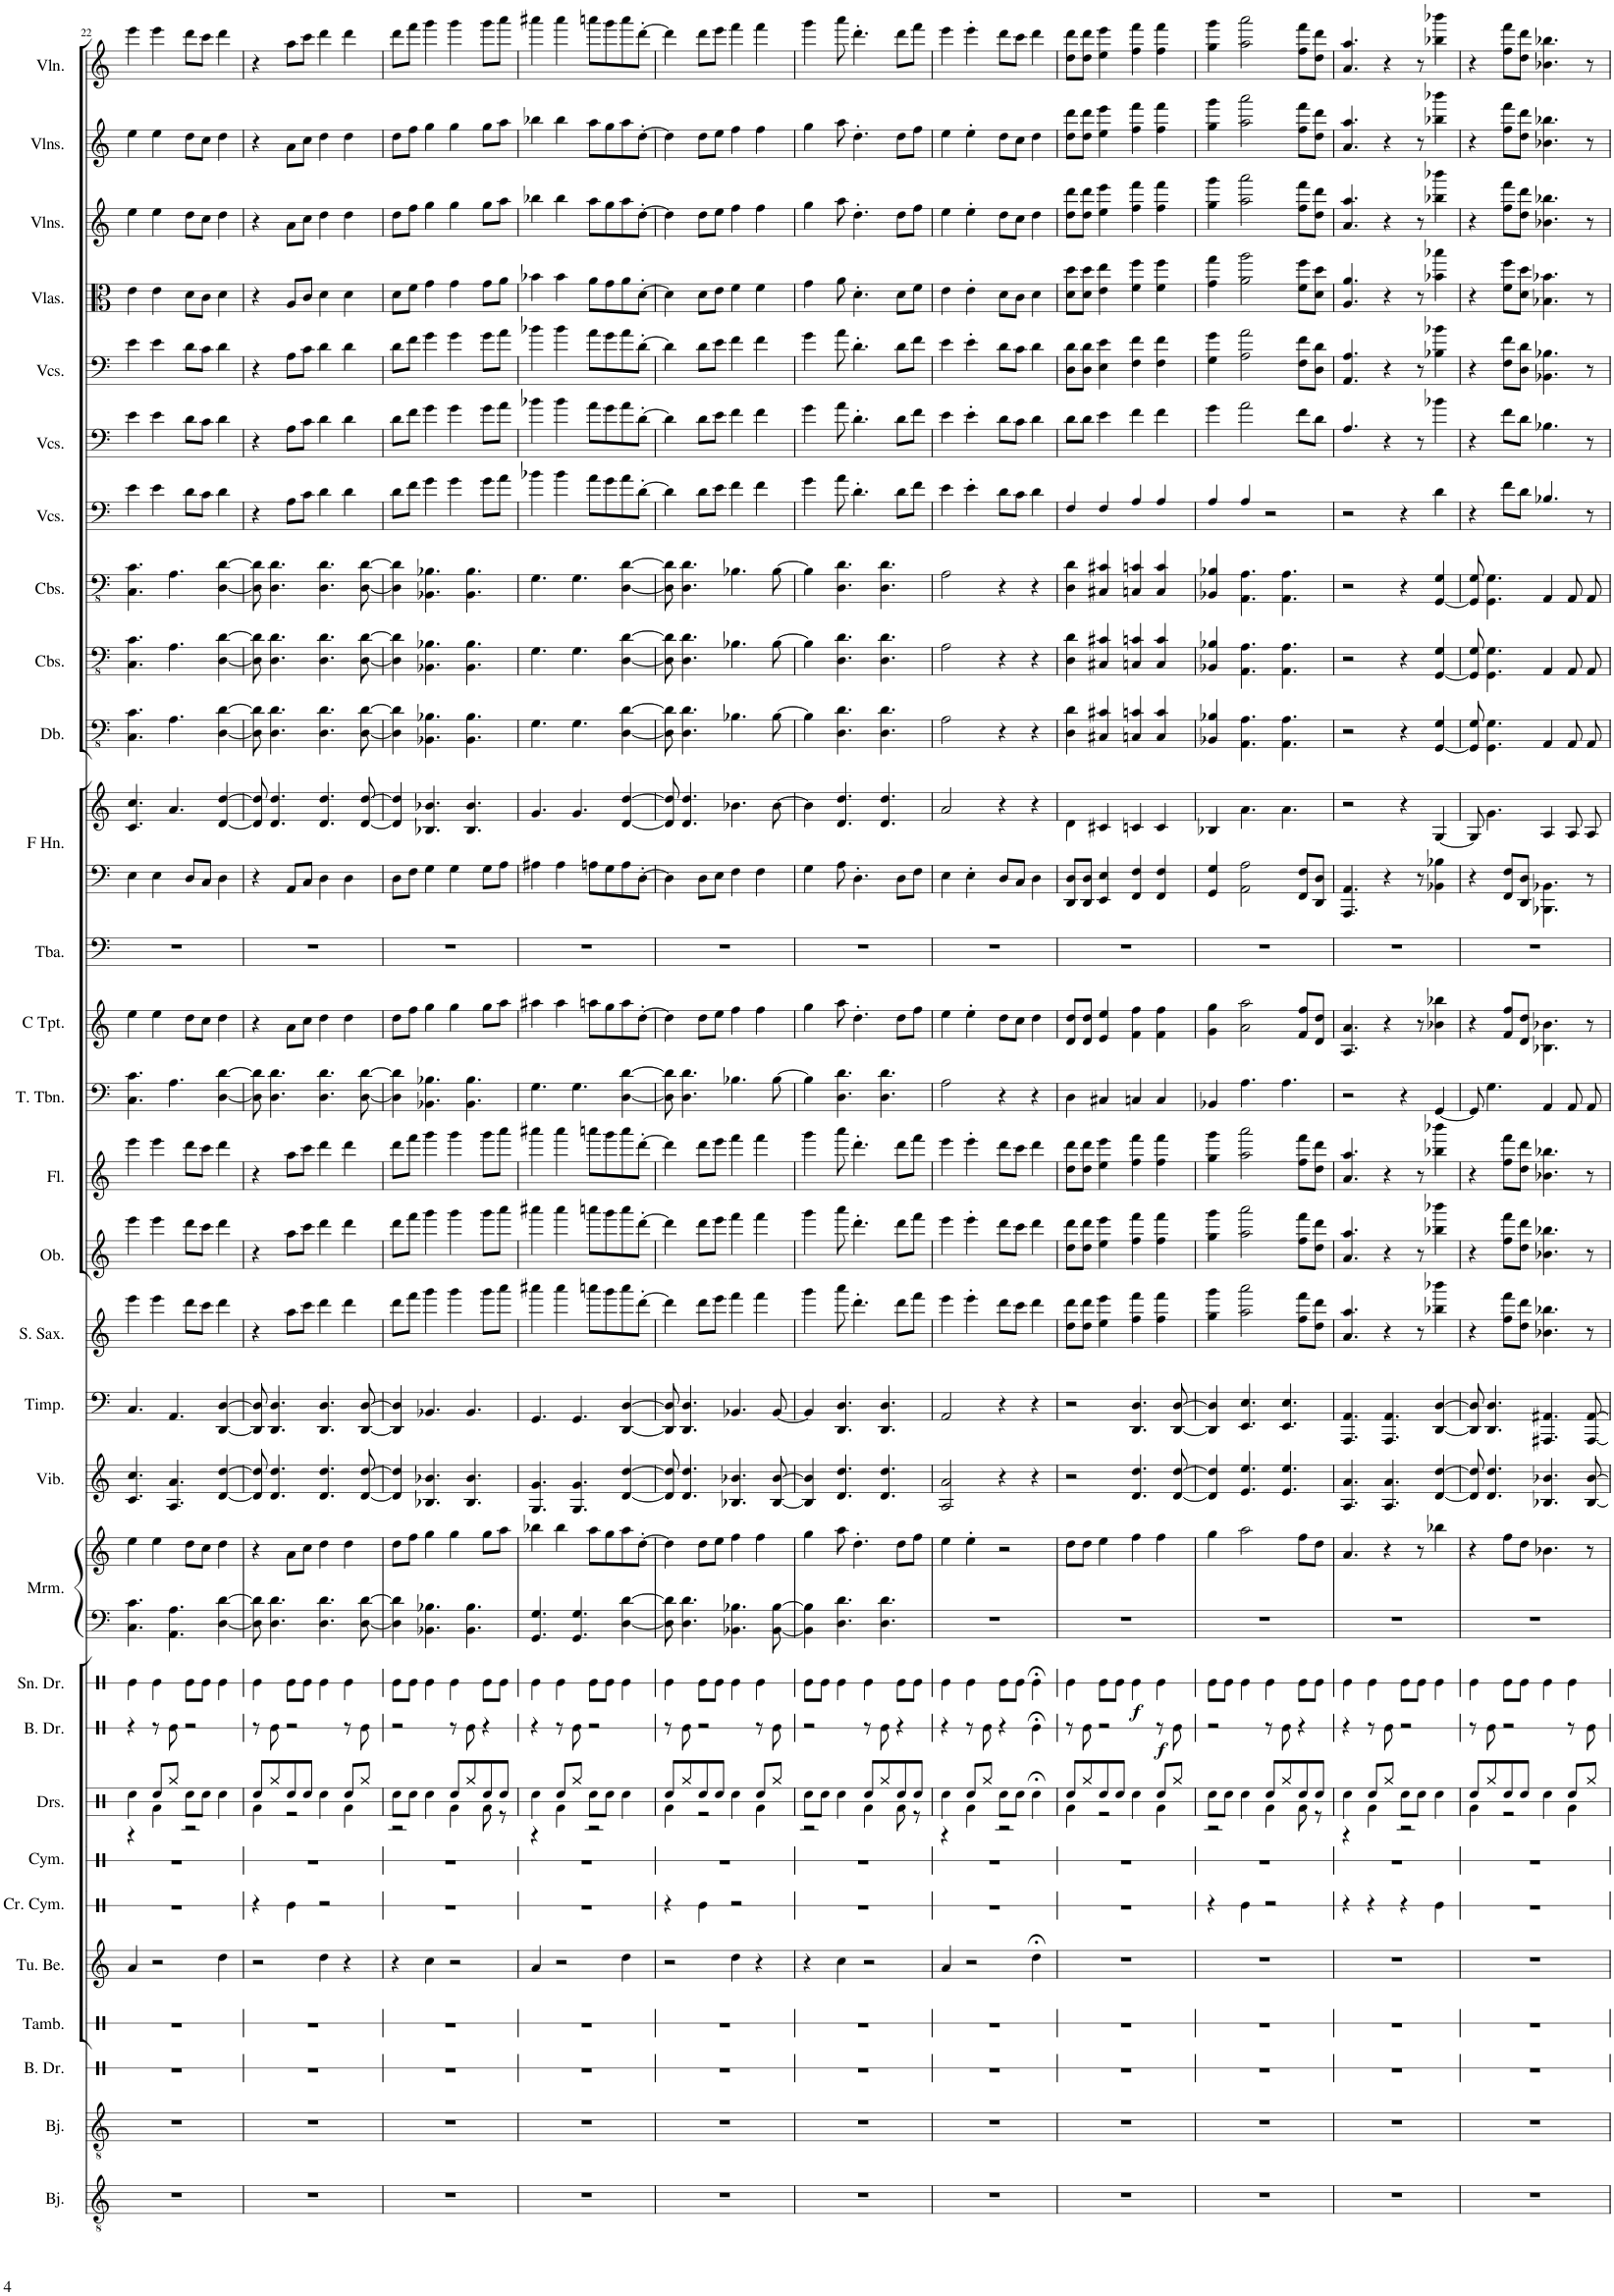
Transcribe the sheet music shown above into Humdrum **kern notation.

**kern	**kern	**kern	**kern	**kern	**kern	**kern	**kern	**kern	**dynam	**kern	**dynam	**kern	**kern	**kern	**kern	**kern	**kern	**kern	**kern	**kern	**kern	**kern	**kern	**kern	**kern	**kern	**kern	**kern	**kern	**kern	**kern	**kern	**kern
*part30	*part29	*part28	*part27	*part26	*part25	*part24	*part23	*part22	*part22	*part21	*part21	*part20	*part20	*part19	*part18	*part17	*part16	*part15	*part14	*part13	*part12	*part11	*part11	*part10	*part9	*part8	*part7	*part6	*part5	*part4	*part3	*part2	*part1
*staff32	*staff31	*staff30	*staff29	*staff28	*staff27	*staff26	*staff25	*staff24	*staff24	*staff23	*staff23	*staff22	*staff21	*staff20	*staff19	*staff18	*staff17	*staff16	*staff15	*staff14	*staff13	*staff12	*staff11	*staff10	*staff9	*staff8	*staff7	*staff6	*staff5	*staff4	*staff3	*staff2	*staff1
*I"Banjo	*I"Banjo	*I"Bass Drum	*I"Tambourine	*I"Tubular Bells	*I"Crash Cymbal	*I"Cymbal	*I"Drumset	*I"Bass Drum	*	*I"Snare Drum	*	*I"Marimba	*	*I"Vibraphone	*I"Timpani	*I"Soprano Saxophone	*I"Oboe	*I"Flute	*I"Tenor Trombone	*I"C Trumpet	*I"Tuba	*I"Horn in F	*	*I"Double Bass	*I"Contrabasses	*I"Contrabasses	*I"Violoncellos	*I"Violoncellos	*I"Violoncellos	*I"Violas	*I"Violins	*I"Violins	*I"Violin
*I'Bj.	*I'Bj.	*I'B. Dr.	*I'Tamb.	*I'Tu. Be.	*I'Cr. Cym.	*I'Cym.	*I'Drs.	*I'B. Dr.	*	*I'Sn. Dr.	*	*I'Mrm.	*	*I'Vib.	*I'Timp.	*I'S. Sax.	*I'Ob.	*I'Fl.	*I'T. Tbn.	*I'C Tpt.	*I'Tba.	*	*	*I'Db.	*I'Cbs.	*I'Cbs.	*I'Vcs.	*I'Vcs.	*I'Vcs.	*I'Vlas.	*I'Vlns.	*I'Vlns.	*I'Vln.
!!LO:PB:g=z
*clefGv2	*clefGv2	*clefX	*clefX	*clefG2	*clefX	*clefX	*clefX	*clefX	*	*clefX	*	*clefF4	*clefG2	*clefG2	*clefF4	*clefG2	*clefG2	*clefG2	*clefF4	*clefG2	*clefF4	*clefF4	*clefG2	*clefFv4	*clefFv4	*clefFv4	*clefF4	*clefF4	*clefF4	*clefC3	*clefG2	*clefG2	*clefG2
*ITrd7c12	*ITrd7c12	*	*	*	*	*	*	*	*	*	*	*	*	*	*	*ITrd1c2	*	*	*	*	*	*ITrd4c7	*ITrd4c7	*ITrd7c12	*	*	*	*	*	*	*	*	*
*k[]	*k[]	*k[]	*k[]	*k[]	*k[]	*k[]	*k[]	*k[]	*	*k[]	*	*k[]	*k[]	*k[]	*k[]	*k[]	*k[]	*k[]	*k[]	*k[]	*k[]	*k[]	*k[]	*k[]	*k[]	*k[]	*k[]	*k[]	*k[]	*k[]	*k[]	*k[]	*k[]
*M2/2	*M2/2	*M2/2	*M2/2	*M2/2	*M2/2	*M2/2	*M2/2	*M2/2	*	*M2/2	*	*M2/2	*M2/2	*M2/2	*M2/2	*M2/2	*M2/2	*M2/2	*M2/2	*M2/2	*M2/2	*M2/2	*M2/2	*M2/2	*M2/2	*M2/2	*M2/2	*M2/2	*M2/2	*M2/2	*M2/2	*M2/2	*M2/2
*met(c|)	*met(c|)	*met(c|)	*met(c|)	*met(c|)	*met(c|)	*met(c|)	*met(c|)	*met(c|)	*	*met(c|)	*	*met(c|)	*met(c|)	*met(c|)	*met(c|)	*met(c|)	*met(c|)	*met(c|)	*met(c|)	*met(c|)	*met(c|)	*met(c|)	*met(c|)	*met(c|)	*met(c|)	*met(c|)	*met(c|)	*met(c|)	*met(c|)	*met(c|)	*met(c|)	*met(c|)	*met(c|)
=22	=22	=22	=22	=22	=22	=22	=22	=22	=22	=22	=22	=22	=22	=22	=22	=22	=22	=22	=22	=22	=22	=22	=22	=22	=22	=22	=22	=22	=22	=22	=22	=22	=22
*	*	*	*	*	*	*	*^	*	*	*	*	*	*	*	*	*	*	*	*	*	*	*	*	*	*	*	*	*	*	*	*	*	*
1r	1r	1r	1r	4a/	1r	1r	4Rcc\	4r	4r	.	4Re\	.	4.C\ 4.c\	4ee\	4.c/ 4.cc/	4.C/	4eee\	4eee\	4eee\	4.C\ 4.c\	4ee\	1r	4E\	4.c/ 4.cc/	4.CC\ 4.C\	4.CC\ 4.C\	4.CC\ 4.C\	4e\	4e\	4e\	4e\	4ee\	4ee\	4eee\
.	.	.	.	2r	.	.	8Rcc/L	4Ra\	8r	.	4Re\	.	.	4ee\	.	.	4eee\	4eee\	4eee\	.	4ee\	.	4E\	.	.	.	.	4e\	4e\	4e\	4e\	4ee\	4ee\	4eee\
.	.	.	.	.	.	.	8Ree/J	.	8Re\	.	.	.	4.AA\ 4.A\	.	4.A/ 4.a/	4.AA/	.	.	.	4.A\	.	.	.	4.a/	4.AA\	4.AA\	4.AA\	.	.	.	.	.	.	.
.	.	.	.	.	.	.	8Rcc\L	2r	2r	.	8Re\L	.	.	8dd\L	.	.	8ddd\L	8ddd\L	8ddd\L	.	8dd\L	.	8D/L	.	.	.	.	8d\L	8d\L	8d\L	8d\L	8dd\L	8dd\L	8ddd\L
.	.	.	.	.	.	.	8Rcc\J	.	.	.	8Re\J	.	.	8cc\J	.	.	8ccc\J	8ccc\J	8ccc\J	.	8cc\J	.	8C/J	.	.	.	.	8c\J	8c\J	8c\J	8c\J	8cc\J	8cc\J	8ccc\J
.	.	.	.	4dd\	.	.	4Rcc\	.	.	.	4Re\	.	[4D\ [4d\	4dd\	[4d/ [4dd/	[4DD/ [4D/	4ddd\	4ddd\	4ddd\	[4D\ [4d\	4dd\	.	4D\	[4d/ [4dd/	[4DD\ [4D\	[4DD\ [4D\	[4DD\ [4D\	4d\	4d\	4d\	4d\	4dd\	4dd\	4ddd\
=23	=23	=23	=23	=23	=23	=23	=23	=23	=23	=23	=23	=23	=23	=23	=23	=23	=23	=23	=23	=23	=23	=23	=23	=23	=23	=23	=23	=23	=23	=23	=23	=23	=23	=23
1r	1r	1r	1r	2r	4r	1r	8Rcc/L	4Ra\	8r	.	4Re\	.	8D\] 8d\]	4r	8d/] 8dd/]	8DD/] 8D/]	4r	4r	4r	8D\] 8d\]	4r	1r	4r	8d/] 8dd/]	8DD\] 8D\]	8DD\] 8D\]	8DD\] 8D\]	4r	4r	4r	4r	4r	4r	4r
.	.	.	.	.	.	.	8Ree/	.	8Re\	.	.	.	4.D\ 4.d\	.	4.d/ 4.dd/	4.DD/ 4.D/	.	.	.	4.D\ 4.d\	.	.	.	4.d/ 4.dd/	4.DD\ 4.D\	4.DD\ 4.D\	4.DD\ 4.D\	.	.	.	.	.	.	.
.	.	.	.	.	4Re\	.	8Rcc/	2r	2r	.	8Re\L	.	.	8a\L	.	.	8aa\L	8aa\L	8aa\L	.	8a\L	.	8AA/L	.	.	.	.	8A\L	8A\L	8A\L	8A/L	8a\L	8a\L	8aa\L
.	.	.	.	.	.	.	8Rcc/J	.	.	.	8Re\J	.	.	8cc\J	.	.	8ccc\J	8ccc\J	8ccc\J	.	8cc\J	.	8C/J	.	.	.	.	8c\J	8c\J	8c\J	8c/J	8cc\J	8cc\J	8ccc\J
.	.	.	.	4dd\	2r	.	4Rcc\	.	.	.	4Re\	.	4.D\ 4.d\	4dd\	4.d/ 4.dd/	4.DD/ 4.D/	4ddd\	4ddd\	4ddd\	4.D\ 4.d\	4dd\	.	4D\	4.d/ 4.dd/	4.DD\ 4.D\	4.DD\ 4.D\	4.DD\ 4.D\	4d\	4d\	4d\	4d\	4dd\	4dd\	4ddd\
.	.	.	.	4r	.	.	8Rcc/L	4Ra\	8r	.	4Re\	.	.	4dd\	.	.	4ddd\	4ddd\	4ddd\	.	4dd\	.	4D\	.	.	.	.	4d\	4d\	4d\	4d\	4dd\	4dd\	4ddd\
.	.	.	.	.	.	.	8Ree/J	.	8Re\	.	.	.	[8D\ [8d\	.	[8d/ [8dd/	[8DD/ [8D/	.	.	.	[8D\ [8d\	.	.	.	[8d/ [8dd/	[8DD\ [8D\	[8DD\ [8D\	[8DD\ [8D\	.	.	.	.	.	.	.
=24	=24	=24	=24	=24	=24	=24	=24	=24	=24	=24	=24	=24	=24	=24	=24	=24	=24	=24	=24	=24	=24	=24	=24	=24	=24	=24	=24	=24	=24	=24	=24	=24	=24	=24
1r	1r	1r	1r	4r	1r	1r	8Rcc\L	2r	2r	.	8Re\L	.	4D\] 4d\]	8dd\L	4d/] 4dd/]	4DD/] 4D/]	8ddd\L	8ddd\L	8ddd\L	4D\] 4d\]	8dd\L	1r	8D\L	4d/] 4dd/]	4DD\] 4D\]	4DD\] 4D\]	4DD\] 4D\]	8d\L	8d\L	8d\L	8d\L	8dd\L	8dd\L	8ddd\L
.	.	.	.	.	.	.	8Rcc\J	.	.	.	8Re\J	.	.	8ff\J	.	.	8fff\J	8fff\J	8fff\J	.	8ff\J	.	8F\J	.	.	.	.	8f\J	8f\J	8f\J	8f\J	8ff\J	8ff\J	8fff\J
.	.	.	.	4cc\	.	.	4Rcc\	.	.	.	4Re\	.	4.BB-X\ 4.B-X\	4gg\	4.B-X/ 4.b-X/	4.BB-X/	4ggg\	4ggg\	4ggg\	4.BB-X\ 4.B-X\	4gg\	.	4G\	4.B-X/ 4.b-X/	4.BBB-X\ 4.BB-X\	4.BBB-X\ 4.BB-X\	4.BBB-X\ 4.BB-X\	4g\	4g\	4g\	4g\	4gg\	4gg\	4ggg\
.	.	.	.	2r	.	.	8Rcc/L	4Ra\	8r	.	4Re\	.	.	4gg\	.	.	4ggg\	4ggg\	4ggg\	.	4gg\	.	4G\	.	.	.	.	4g\	4g\	4g\	4g\	4gg\	4gg\	4ggg\
.	.	.	.	.	.	.	8Ree/	.	8Re\	.	.	.	4.BB-\ 4.B-\	.	4.B-/ 4.b-/	4.BB-/	.	.	.	4.BB-\ 4.B-\	.	.	.	4.B-/ 4.b-/	4.BBB-\ 4.BB-\	4.BBB-\ 4.BB-\	4.BBB-\ 4.BB-\	.	.	.	.	.	.	.
.	.	.	.	.	.	.	8Rcc/	8Ra\	4r	.	8Re\L	.	.	8gg\L	.	.	8ggg\L	8ggg\L	8ggg\L	.	8gg\L	.	8G\L	.	.	.	.	8g\L	8g\L	8g\L	8g\L	8gg\L	8gg\L	8ggg\L
.	.	.	.	.	.	.	8Rcc/J	8r	.	.	8Re\J	.	.	8aa\J	.	.	8aaa\J	8aaa\J	8aaa\J	.	8aa\J	.	8A\J	.	.	.	.	8a\J	8a\J	8a\J	8a\J	8aa\J	8aa\J	8aaa\J
=25	=25	=25	=25	=25	=25	=25	=25	=25	=25	=25	=25	=25	=25	=25	=25	=25	=25	=25	=25	=25	=25	=25	=25	=25	=25	=25	=25	=25	=25	=25	=25	=25	=25	=25
1r	1r	1r	1r	4a/	1r	1r	4Rcc\	4r	4r	.	4Re\	.	4.GG/ 4.G/	4bb-X\	4.G/ 4.g/	4.GG/	4aaa#X\	4aaa#X\	4aaa#X\	4.G\	4aa#X\	1r	4A#X\	4.g/	4.GG\	4.GG\	4.GG\	4b-X\	4b-X\	4b-X\	4b-X\	4bb-X\	4bb-X\	4aaa#X\
.	.	.	.	2r	.	.	8Rcc/L	4Ra\	8r	.	4Re\	.	.	4bb-\	.	.	4aaa#\	4aaa#\	4aaa#\	.	4aa#\	.	4A#\	.	.	.	.	4b-\	4b-\	4b-\	4b-\	4bb-\	4bb-\	4aaa#\
.	.	.	.	.	.	.	8Ree/J	.	8Re\	.	.	.	4.GG/ 4.G/	.	4.G/ 4.g/	4.GG/	.	.	.	4.G\	.	.	.	4.g/	4.GG\	4.GG\	4.GG\	.	.	.	.	.	.	.
.	.	.	.	.	.	.	8Rcc\L	2r	2r	.	8Re\L	.	.	8aa\L	.	.	8aaan\L	8aaan\L	8aaan\L	.	8aan\L	.	8An\L	.	.	.	.	8a\L	8a\L	8a\L	8a\L	8aa\L	8aa\L	8aaan\L
.	.	.	.	.	.	.	8Rcc\J	.	.	.	8Re\J	.	.	8gg\	.	.	8ggg\	8ggg\	8ggg\	.	8gg\	.	8G\	.	.	.	.	8g\	8g\	8g\	8g\	8gg\	8gg\	8ggg\
.	.	.	.	4dd\	.	.	4Rcc\	.	.	.	4Re\	.	[4D\ [4d\	8aa\	[4d/ [4dd/	[4DD/ [4D/	8aaa\	8aaa\	8aaa\	[4D\ [4d\	8aa\	.	8A\	[4d/ [4dd/	[4DD\ [4D\	[4DD\ [4D\	[4DD\ [4D\	8a\	8a\	8a\	8a\	8aa\	8aa\	8aaa\
.	.	.	.	.	.	.	.	.	.	.	.	.	.	[8dd'\J	.	.	[8ddd'\J	[8ddd'\J	[8ddd'\J	.	[8dd'\J	.	[8D'\J	.	.	.	.	[8d'\J	[8d'\J	[8d'\J	[8d'\J	[8dd'\J	[8dd'\J	[8ddd'\J
=26	=26	=26	=26	=26	=26	=26	=26	=26	=26	=26	=26	=26	=26	=26	=26	=26	=26	=26	=26	=26	=26	=26	=26	=26	=26	=26	=26	=26	=26	=26	=26	=26	=26	=26
1r	1r	1r	1r	2r	4r	1r	8Rcc/L	4Ra\	8r	.	4Re\	.	8D\] 8d\]	4dd\]	8d/] 8dd/]	8DD/] 8D/]	4ddd\]	4ddd\]	4ddd\]	8D\] 8d\]	4dd\]	1r	4D\]	8d/] 8dd/]	8DD\] 8D\]	8DD\] 8D\]	8DD\] 8D\]	4d\]	4d\]	4d\]	4d\]	4dd\]	4dd\]	4ddd\]
.	.	.	.	.	.	.	8Ree/	.	8Re\	.	.	.	4.D\ 4.d\	.	4.d/ 4.dd/	4.DD/ 4.D/	.	.	.	4.D\ 4.d\	.	.	.	4.d/ 4.dd/	4.DD\ 4.D\	4.DD\ 4.D\	4.DD\ 4.D\	.	.	.	.	.	.	.
.	.	.	.	.	4Re\	.	8Rcc/	2r	2r	.	8Re\L	.	.	8dd\L	.	.	8ddd\L	8ddd\L	8ddd\L	.	8dd\L	.	8D\L	.	.	.	.	8d\L	8d\L	8d\L	8d\L	8dd\L	8dd\L	8ddd\L
.	.	.	.	.	.	.	8Rcc/J	.	.	.	8Re\J	.	.	8ee\J	.	.	8eee\J	8eee\J	8eee\J	.	8ee\J	.	8E\J	.	.	.	.	8e\J	8e\J	8e\J	8e\J	8ee\J	8ee\J	8eee\J
.	.	.	.	4dd\	2r	.	4Rcc\	.	.	.	4Re\	.	4.BB-X\ 4.B-X\	4ff\	4.B-X/ 4.b-X/	4.BB-X/	4fff\	4fff\	4fff\	4.B-X\	4ff\	.	4F\	4.b-X\	4.BB-X\	4.BB-X\	4.BB-X\	4f\	4f\	4f\	4f\	4ff\	4ff\	4fff\
.	.	.	.	4r	.	.	8Rcc/L	4Ra\	8r	.	4Re\	.	.	4ff\	.	.	4fff\	4fff\	4fff\	.	4ff\	.	4F\	.	.	.	.	4f\	4f\	4f\	4f\	4ff\	4ff\	4fff\
.	.	.	.	.	.	.	8Ree/J	.	8Re\	.	.	.	[8BB-\ [8B-\	.	[8B-/ [8b-/	[8BB-/	.	.	.	[8B-\	.	.	.	[8b-\	[8BB-\	[8BB-\	[8BB-\	.	.	.	.	.	.	.
=27	=27	=27	=27	=27	=27	=27	=27	=27	=27	=27	=27	=27	=27	=27	=27	=27	=27	=27	=27	=27	=27	=27	=27	=27	=27	=27	=27	=27	=27	=27	=27	=27	=27	=27
1r	1r	1r	1r	4r	1r	1r	8Rcc\L	2r	2r	.	8Re\L	.	4BB-\] 4B-\]	4gg\	4B-/] 4b-/]	4BB-/]	4ggg\	4ggg\	4ggg\	4B-\]	4gg\	1r	4G\	4b-\]	4BB-\]	4BB-\]	4BB-\]	4g\	4g\	4g\	4g\	4gg\	4gg\	4ggg\
.	.	.	.	.	.	.	8Rcc\J	.	.	.	8Re\J	.	.	.	.	.	.	.	.	.	.	.	.	.	.	.	.	.	.	.	.	.	.	.
.	.	.	.	4cc\	.	.	4Rcc\	.	.	.	4Re\	.	4.D\ 4.d\	8aa\	4.d/ 4.dd/	4.DD/ 4.D/	8aaa\	8aaa\	8aaa\	4.D\ 4.d\	8aa\	.	8A\	4.d/ 4.dd/	4.DD\ 4.D\	4.DD\ 4.D\	4.DD\ 4.D\	8a\	8a\	8a\	8a\	8aa\	8aa\	8aaa\
.	.	.	.	.	.	.	.	.	.	.	.	.	.	4.dd'\	.	.	4.ddd'\	4.ddd'\	4.ddd'\	.	4.dd'\	.	4.D'\	.	.	.	.	4.d'\	4.d'\	4.d'\	4.d'\	4.dd'\	4.dd'\	4.ddd'\
.	.	.	.	2r	.	.	8Rcc/L	4Ra\	8r	.	4Re\	.	.	.	.	.	.	.	.	.	.	.	.	.	.	.	.	.	.	.	.	.	.	.
.	.	.	.	.	.	.	8Ree/	.	8Re\	.	.	.	4.D\ 4.d\	.	4.d/ 4.dd/	4.DD/ 4.D/	.	.	.	4.D\ 4.d\	.	.	.	4.d/ 4.dd/	4.DD\ 4.D\	4.DD\ 4.D\	4.DD\ 4.D\	.	.	.	.	.	.	.
.	.	.	.	.	.	.	8Rcc/	8Ra\	4r	.	8Re\L	.	.	8dd\L	.	.	8ddd\L	8ddd\L	8ddd\L	.	8dd\L	.	8D\L	.	.	.	.	8d\L	8d\L	8d\L	8d\L	8dd\L	8dd\L	8ddd\L
.	.	.	.	.	.	.	8Rcc/J	8r	.	.	8Re\J	.	.	8ff\J	.	.	8fff\J	8fff\J	8fff\J	.	8ff\J	.	8F\J	.	.	.	.	8f\J	8f\J	8f\J	8f\J	8ff\J	8ff\J	8fff\J
=28	=28	=28	=28	=28	=28	=28	=28	=28	=28	=28	=28	=28	=28	=28	=28	=28	=28	=28	=28	=28	=28	=28	=28	=28	=28	=28	=28	=28	=28	=28	=28	=28	=28	=28
1r	1r	1r	1r	4a/	1r	1r	4Rcc\	4r	4r	.	4Re\	.	1r	4ee\	2A/ 2a/	2AA/	4eee\	4eee\	4eee\	2A\	4ee\	1r	4E\	2a/	2AA\	2AA\	2AA\	4e\	4e\	4e\	4e\	4ee\	4ee\	4eee\
.	.	.	.	2r	.	.	8Rcc/L	4Ra\	8r	.	4Re\	.	.	4ee'\	.	.	4eee'\	4eee'\	4eee'\	.	4ee'\	.	4E'\	.	.	.	.	4e'\	4e'\	4e'\	4e'\	4ee'\	4ee'\	4eee'\
.	.	.	.	.	.	.	8Ree/J	.	8Re\	.	.	.	.	.	.	.	.	.	.	.	.	.	.	.	.	.	.	.	.	.	.	.	.	.
.	.	.	.	.	.	.	8Rcc\L	2r	4r	.	8Re\L	.	.	2r	4r	4r	8ddd\L	8ddd\L	8ddd\L	4r	8dd\L	.	8D/L	4r	4r	4r	4r	8d\L	8d\L	8d\L	8d\L	8dd\L	8dd\L	8ddd\L
.	.	.	.	.	.	.	8Rcc\J	.	.	.	8Re\J	.	.	.	.	.	8ccc\J	8ccc\J	8ccc\J	.	8cc\J	.	8C/J	.	.	.	.	8c\J	8c\J	8c\J	8c\J	8cc\J	8cc\J	8ccc\J
.	.	.	.	4dd;<\	.	.	4Rcc;<\	.	4Re;<\	.	4Re;<\	.	.	.	4r	4r	4ddd\	4ddd\	4ddd\	4r	4dd\	.	4D\	4r	4r	4r	4r	4d\	4d\	4d\	4d\	4dd\	4dd\	4ddd\
=29	=29	=29	=29	=29	=29	=29	=29	=29	=29	=29	=29	=29	=29	=29	=29	=29	=29	=29	=29	=29	=29	=29	=29	=29	=29	=29	=29	=29	=29	=29	=29	=29	=29	=29
1r	1r	1r	1r	1r	1r	1r	8Rcc/L	4Ra\	8r	.	4Re\	.	1r	8dd\L	2r	2r	8dd\ 8ddd\L	8dd\ 8ddd\L	8dd\ 8ddd\L	4D\	8d/ 8dd/L	1r	8DD/ 8D/L	4d\	4DD\ 4D\	4DD\ 4D\	4DD\ 4D\	4F/	8d\L	8D\ 8d\L	8d\ 8dd\L	8dd\ 8ddd\L	8dd\ 8ddd\L	8dd\ 8ddd\L
.	.	.	.	.	.	.	8Ree/	.	8Re\	.	.	.	.	8dd\J	.	.	8dd\ 8ddd\J	8dd\ 8ddd\J	8dd\ 8ddd\J	.	8d/ 8dd/J	.	8DD/ 8D/J	.	.	.	.	.	8d\J	8D\ 8d\J	8d\ 8dd\J	8dd\ 8ddd\J	8dd\ 8ddd\J	8dd\ 8ddd\J
.	.	.	.	.	.	.	8Rcc/	2r	2r	.	8Re\L	.	.	4ee\	.	.	4ee\ 4eee\	4ee\ 4eee\	4ee\ 4eee\	4C#X/	4e/ 4ee/	.	4EE/ 4E/	4c#X/	4CC#X/ 4C#X/	4CC#X/ 4C#X/	4CC#X/ 4C#X/	4F/	4e\	4E\ 4e\	4e\ 4ee\	4ee\ 4eee\	4ee\ 4eee\	4ee\ 4eee\
.	.	.	.	.	.	.	8Rcc/J	.	.	.	8Re\J	.	.	.	.	.	.	.	.	.	.	.	.	.	.	.	.	.	.	.	.	.	.	.
!	!	!	!	!	!	!	!	!	!	!	!	!LO:DY:b	!	!	!	!	!	!	!	!	!	!	!	!	!	!	!	!	!	!	!	!	!	!
.	.	.	.	.	.	.	4Rcc\	.	.	.	4Re\	f	.	4ff\	4.d/ 4.dd/	4.DD/ 4.D/	4ff\ 4fff\	4ff\ 4fff\	4ff\ 4fff\	4Cn/	4f\ 4ff\	.	4FF/ 4F/	4cn/	4CCn/ 4Cn/	4CCn/ 4Cn/	4CCn/ 4Cn/	4A/	4f\	4F\ 4f\	4f\ 4ff\	4ff\ 4fff\	4ff\ 4fff\	4ff\ 4fff\
!	!	!	!	!	!	!	!	!	!	!LO:DY:b	!	!	!	!	!	!	!	!	!	!	!	!	!	!	!	!	!	!	!	!	!	!	!	!
.	.	.	.	.	.	.	8Rcc/L	4Ra\	8r	f	4Re\	.	.	4ff\	.	.	4ff\ 4fff\	4ff\ 4fff\	4ff\ 4fff\	4C/	4f\ 4ff\	.	4FF/ 4F/	4c/	4CC/ 4C/	4CC/ 4C/	4CC/ 4C/	4A/	4f\	4F\ 4f\	4f\ 4ff\	4ff\ 4fff\	4ff\ 4fff\	4ff\ 4fff\
.	.	.	.	.	.	.	8Ree/J	.	8Re\	.	.	.	.	.	[8d/ [8dd/	[8DD/ [8D/	.	.	.	.	.	.	.	.	.	.	.	.	.	.	.	.	.	.
=30	=30	=30	=30	=30	=30	=30	=30	=30	=30	=30	=30	=30	=30	=30	=30	=30	=30	=30	=30	=30	=30	=30	=30	=30	=30	=30	=30	=30	=30	=30	=30	=30	=30	=30
1r	1r	1r	1r	1r	4r	1r	8Rcc\L	2r	2r	.	8Re\L	.	1r	4gg\	4d/] 4dd/]	4DD/] 4D/]	4gg\ 4ggg\	4gg\ 4ggg\	4gg\ 4ggg\	4BB-X/	4g\ 4gg\	1r	4GG/ 4G/	4B-X/	4BBB-X/ 4BB-X/	4BBB-X/ 4BB-X/	4BBB-X/ 4BB-X/	4A/	4g\	4G\ 4g\	4g\ 4gg\	4gg\ 4ggg\	4gg\ 4ggg\	4gg\ 4ggg\
.	.	.	.	.	.	.	8Rcc\J	.	.	.	8Re\J	.	.	.	.	.	.	.	.	.	.	.	.	.	.	.	.	.	.	.	.	.	.	.
.	.	.	.	.	4Re\	.	4Rcc\	.	.	.	4Re\	.	.	2aa\	4.e/ 4.ee/	4.EE/ 4.E/	2aa\ 2aaa\	2aa\ 2aaa\	2aa\ 2aaa\	4.A\	2a\ 2aa\	.	2AA\ 2A\	4.a\	4.AAA\ 4.AA\	4.AAA\ 4.AA\	4.AAA\ 4.AA\	4A/	2a\	2A\ 2a\	2a\ 2aa\	2aa\ 2aaa\	2aa\ 2aaa\	2aa\ 2aaa\
.	.	.	.	.	2r	.	8Rcc/L	4Ra\	8r	.	4Re\	.	.	.	.	.	.	.	.	.	.	.	.	.	.	.	.	2r	.	.	.	.	.	.
.	.	.	.	.	.	.	8Ree/	.	8Re\	.	.	.	.	.	4.e/ 4.ee/	4.EE/ 4.E/	.	.	.	4.A\	.	.	.	4.a\	4.AAA\ 4.AA\	4.AAA\ 4.AA\	4.AAA\ 4.AA\	.	.	.	.	.	.	.
.	.	.	.	.	.	.	8Rcc/	8Ra\	4r	.	8Re\L	.	.	8ff\L	.	.	8ff\ 8fff\L	8ff\ 8fff\L	8ff\ 8fff\L	.	8f/ 8ff/L	.	8FF/ 8F/L	.	.	.	.	.	8f\L	8F\ 8f\L	8f\ 8ff\L	8ff\ 8fff\L	8ff\ 8fff\L	8ff\ 8fff\L
.	.	.	.	.	.	.	8Rcc/J	8r	.	.	8Re\J	.	.	8dd\J	.	.	8dd\ 8ddd\J	8dd\ 8ddd\J	8dd\ 8ddd\J	.	8d/ 8dd/J	.	8DD/ 8D/J	.	.	.	.	.	8d\J	8D\ 8d\J	8d\ 8dd\J	8dd\ 8ddd\J	8dd\ 8ddd\J	8dd\ 8ddd\J
=31	=31	=31	=31	=31	=31	=31	=31	=31	=31	=31	=31	=31	=31	=31	=31	=31	=31	=31	=31	=31	=31	=31	=31	=31	=31	=31	=31	=31	=31	=31	=31	=31	=31	=31
1r	1r	1r	1r	1r	4r	1r	4Rcc\	4r	4r	.	4Re\	.	1r	4.a/	4.A/ 4.a/	4.AAA/ 4.AA/	4.a/ 4.aa/	4.a/ 4.aa/	4.a/ 4.aa/	2r	4.A/ 4.a/	1r	4.AAA/ 4.AA/	2r	2r	2r	2r	2r	4.A/	4.AA/ 4.A/	4.A/ 4.a/	4.a/ 4.aa/	4.a/ 4.aa/	4.a/ 4.aa/
.	.	.	.	.	4r	.	8Rcc/L	4Ra\	8r	.	4Re\	.	.	.	.	.	.	.	.	.	.	.	.	.	.	.	.	.	.	.	.	.	.	.
.	.	.	.	.	.	.	8Ree/J	.	8Re\	.	.	.	.	4r	4.A/ 4.a/	4.AAA/ 4.AA/	4r	4r	4r	.	4r	.	4r	.	.	.	.	.	4r	4r	4r	4r	4r	4r
.	.	.	.	.	4r	.	8Rcc\L	2r	2r	.	8Re\L	.	.	.	.	.	.	.	.	4r	.	.	.	4r	4r	4r	4r	4r	.	.	.	.	.	.
.	.	.	.	.	.	.	8Rcc\J	.	.	.	8Re\J	.	.	8r	.	.	8r	8r	8r	.	8r	.	8r	.	.	.	.	.	8r	8r	8r	8r	8r	8r
.	.	.	.	.	4Re\	.	4Rcc\	.	.	.	4Re\	.	.	4bb-X\	[4d/ [4dd/	[4DD/ [4D/	4bb-X\ 4bbb-X\	4bb-X\ 4bbb-X\	4bb-X\ 4bbb-X\	[4GG/	4b-X\ 4bb-X\	.	4BB-X\ 4B-X\	[4G/	[4GGG/ 4GG/	[4GGG/ 4GG/	[4GGG/ 4GG/	4d\	4b-X\	4B-X\ 4b-X\	4b-X\ 4bb-X\	4bb-X\ 4bbb-X\	4bb-X\ 4bbb-X\	4bb-X\ 4bbb-X\
=32	=32	=32	=32	=32	=32	=32	=32	=32	=32	=32	=32	=32	=32	=32	=32	=32	=32	=32	=32	=32	=32	=32	=32	=32	=32	=32	=32	=32	=32	=32	=32	=32	=32	=32
1r	1r	1r	1r	1r	1r	1r	8Rcc/L	4Ra\	8r	.	4Re\	.	1r	4r	8d/] 8dd/]	8DD/] 8D/]	4r	4r	4r	8GG/]	4r	1r	4r	8G/]	8GGG/] 8GG/	8GGG/] 8GG/	8GGG/] 8GG/	4r	4r	4r	4r	4r	4r	4r
.	.	.	.	.	.	.	8Ree/	.	8Re\	.	.	.	.	.	4.d/ 4.dd/	4.DD/ 4.D/	.	.	.	4.G\	.	.	.	4.g\	4.GGG\ 4.GG\	4.GGG\ 4.GG\	4.GGG\ 4.GG\	.	.	.	.	.	.	.
.	.	.	.	.	.	.	8Rcc/	2r	2r	.	8Re\L	.	.	8ff\L	.	.	8ff\ 8fff\L	8ff\ 8fff\L	8ff\ 8fff\L	.	8f/ 8ff/L	.	8FF/ 8F/L	.	.	.	.	8f\L	8f\L	8F\ 8f\L	8f\ 8ff\L	8ff\ 8fff\L	8ff\ 8fff\L	8ff\ 8fff\L
.	.	.	.	.	.	.	8Rcc/J	.	.	.	8Re\J	.	.	8dd\J	.	.	8dd\ 8ddd\J	8dd\ 8ddd\J	8dd\ 8ddd\J	.	8d/ 8dd/J	.	8DD/ 8D/J	.	.	.	.	8d\J	8d\J	8D\ 8d\J	8d\ 8dd\J	8dd\ 8ddd\J	8dd\ 8ddd\J	8dd\ 8ddd\J
.	.	.	.	.	.	.	4Rcc\	.	.	.	4Re\	.	.	4.b-X\	4.B-X/ 4.b-X/	4.AAA#X/ 4.AA#X/	4.b-X\ 4.bb-X\	4.b-X\ 4.bb-X\	4.b-X\ 4.bb-X\	4AA/	4.B-X\ 4.b-X\	.	4.BBB-X\ 4.BB-X\	4A/	4AAA/	4AAA/	4AAA/	4.B-X/	4.B-X\	4.BB-X\ 4.B-X\	4.B-X\ 4.b-X\	4.b-X\ 4.bb-X\	4.b-X\ 4.bb-X\	4.b-X\ 4.bb-X\
.	.	.	.	.	.	.	8Rcc/L	4Ra\	8r	.	4Re\	.	.	.	.	.	.	.	.	8AA/L	.	.	.	8A/L	8AAA/L	8AAA/L	8AAA/L	.	.	.	.	.	.	.
.	.	.	.	.	.	.	8Ree/J	.	8Re\	.	.	.	.	8r	[8B-/ [8b-/	[8AAA#/ [8AA#/	8r	8r	8r	8AA/J	8r	.	8r	8A/J	8AAA/J	8AAA/J	8AAA/J	8r	8r	8r	8r	8r	8r	8r
*	*	*	*	*	*	*	*v	*v	*	*	*	*	*	*	*	*	*	*	*	*	*	*	*	*	*	*	*	*	*	*	*	*	*	*
=	=	=	=	=	=	=	=	=	=	=	=	=	=	=	=	=	=	=	=	=	=	=	=	=	=	=	=	=	=	=	=	=	=
*-	*-	*-	*-	*-	*-	*-	*-	*-	*-	*-	*-	*-	*-	*-	*-	*-	*-	*-	*-	*-	*-	*-	*-	*-	*-	*-	*-	*-	*-	*-	*-	*-	*-
